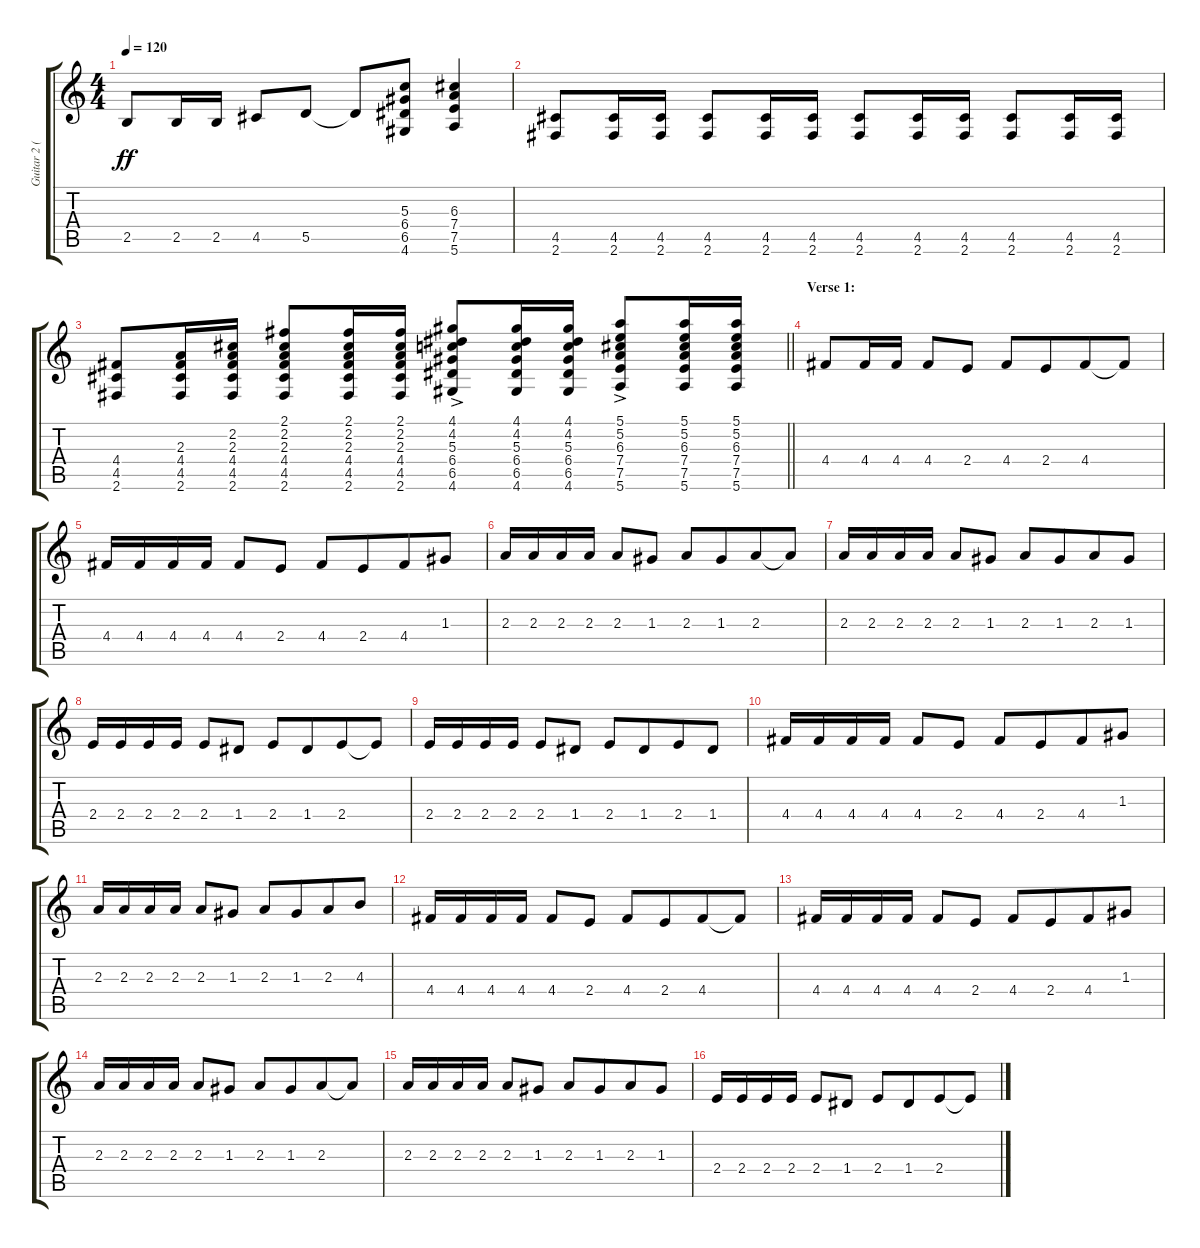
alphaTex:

\track ("Guitar 2 (Leader)" "Guitar 2 (") {instrument acousticguitarsteel}
\staff {score tabs}
\tuning (E4 B3 G3 D3 A2 E2) {hide}
\ts (4 4)
\tempo 120
\clef g2
\ks c
2.5{t}.8{dy ff} 2.5.16 2.5.16 4.5.8 5.5.8 5.5{t}.8 (5.3 6.4 6.5 4.6).8 (6.3 7.4 7.5 5.6).4 |
(4.5 2.6).8 (4.5 2.6).16 (4.5 2.6).16 (4.5 2.6).8 (4.5 2.6).16 (4.5 2.6).16 (4.5 2.6).8 (4.5 2.6).16 (4.5 2.6).16 (4.5 2.6).8 (4.5 2.6).16 (4.5 2.6).16 |
\barLineRight lightlight
(4.4 4.5 2.6).8 (2.3 4.4 4.5 2.6).16 (2.2 2.3 4.4 4.5 2.6).16 (2.1 2.2 2.3 4.4 4.5 2.6).8 (2.1 2.2 2.3 4.4 4.5 2.6).16 (2.1 2.2 2.3 4.4 4.5 2.6).16 (4.1{ac} 4.2{ac} 5.3{ac} 6.4{ac} 6.5{ac} 4.6{ac}).8 (4.1 4.2 5.3 6.4 6.5 4.6).16 (4.1 4.2 5.3 6.4 6.5 4.6).16 (5.1{ac} 5.2{ac} 6.3{ac} 7.4{ac} 7.5{ac} 5.6{ac}).8 (5.1 5.2 6.3 7.4 7.5 5.6).16 (5.1 5.2 6.3 7.4 7.5 5.6).16 |
\section ("" "Verse 1:")
4.4.8 4.4.16 4.4.16 4.4.8 2.4.8 4.4.8 2.4.8{beam merge} 4.4.8 4.4{t}.8 |
4.4.16 4.4.16 4.4.16 4.4.16 4.4.8 2.4.8 4.4.8 2.4.8{beam merge} 4.4.8 1.3.8 |
2.3.16 2.3.16 2.3.16 2.3.16 2.3.8 1.3.8 2.3.8 1.3.8{beam merge} 2.3.8 2.3{t}.8 |
2.3.16 2.3.16 2.3.16 2.3.16 2.3.8 1.3.8 2.3.8 1.3.8{beam merge} 2.3.8 1.3.8 |
2.4.16 2.4.16 2.4.16 2.4.16 2.4.8 1.4.8 2.4.8 1.4.8{beam merge} 2.4.8 2.4{t}.8 |
2.4.16 2.4.16 2.4.16 2.4.16 2.4.8 1.4.8 2.4.8 1.4.8{beam merge} 2.4.8 1.4.8 |
4.4.16 4.4.16 4.4.16 4.4.16 4.4.8 2.4.8 4.4.8 2.4.8{beam merge} 4.4.8 1.3.8 |
2.3.16 2.3.16 2.3.16 2.3.16 2.3.8 1.3.8 2.3.8 1.3.8{beam merge} 2.3.8 4.3.8 |
4.4.16 4.4.16 4.4.16 4.4.16 4.4.8 2.4.8 4.4.8 2.4.8{beam merge} 4.4.8 4.4{t}.8 |
4.4.16 4.4.16 4.4.16 4.4.16 4.4.8 2.4.8 4.4.8 2.4.8{beam merge} 4.4.8 1.3.8 |
2.3.16 2.3.16 2.3.16 2.3.16 2.3.8 1.3.8 2.3.8 1.3.8{beam merge} 2.3.8 2.3{t}.8 |
2.3.16 2.3.16 2.3.16 2.3.16 2.3.8 1.3.8 2.3.8 1.3.8{beam merge} 2.3.8 1.3.8 |
2.4.16 2.4.16 2.4.16 2.4.16 2.4.8 1.4.8 2.4.8 1.4.8{beam merge} 2.4.8 2.4{t}.8
